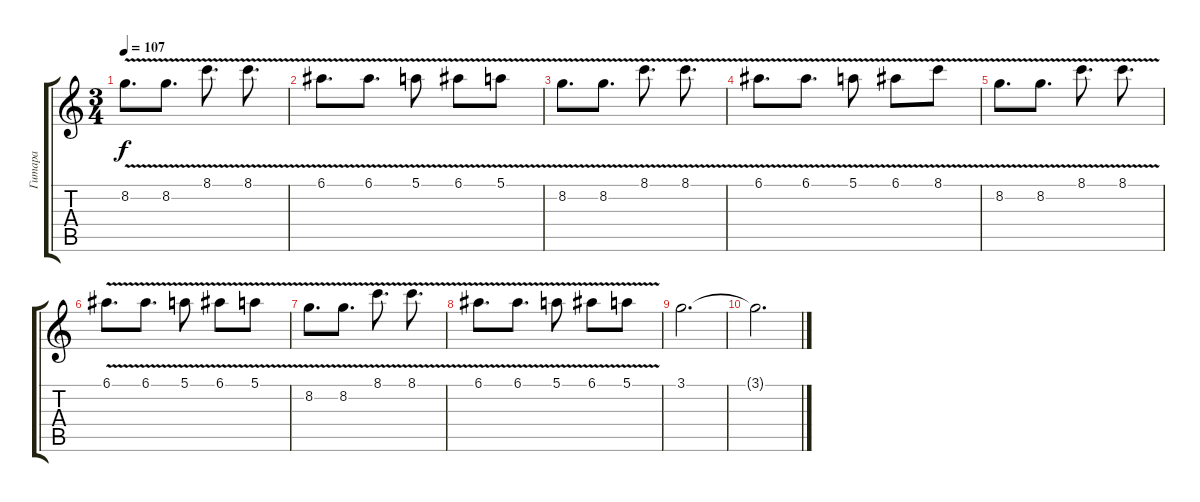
\track ("Гитара" "Гитара") {instrument acousticguitarsteel}
\staff {score tabs}
\tuning (E4 B3 G3 D3 A2 E2) {hide}
\ts (3 4)
\tempo 107
\clef g2
\ks c
8.2{v}.8{d dy f volume 16} 8.2{v}.8{d} 8.1{v}.8{d} 8.1{v}.8{d} |
6.1{v}.8{d} 6.1{v}.8{d} 5.1{v}.8 6.1{v}.8 5.1{v}.8 |
8.2{v}.8{d volume 16} 8.2{v}.8{d} 8.1{v}.8{d} 8.1{v}.8{d} |
6.1{v}.8{d} 6.1{v}.8{d} 5.1{v}.8 6.1{v}.8 8.1{v}.8 |
8.2{v}.8{d volume 16} 8.2{v}.8{d} 8.1{v}.8{d} 8.1{v}.8{d} |
6.1{v}.8{d} 6.1{v}.8{d} 5.1{v}.8 6.1{v}.8 5.1{v}.8 |
8.2{v}.8{d volume 16} 8.2{v}.8{d} 8.1{v}.8{d} 8.1{v}.8{d} |
6.1{v}.8{d} 6.1{v}.8{d} 5.1{v}.8 6.1{v}.8 5.1{v}.8 |
3.1.2{d} |
3.1{t}.2{d}
